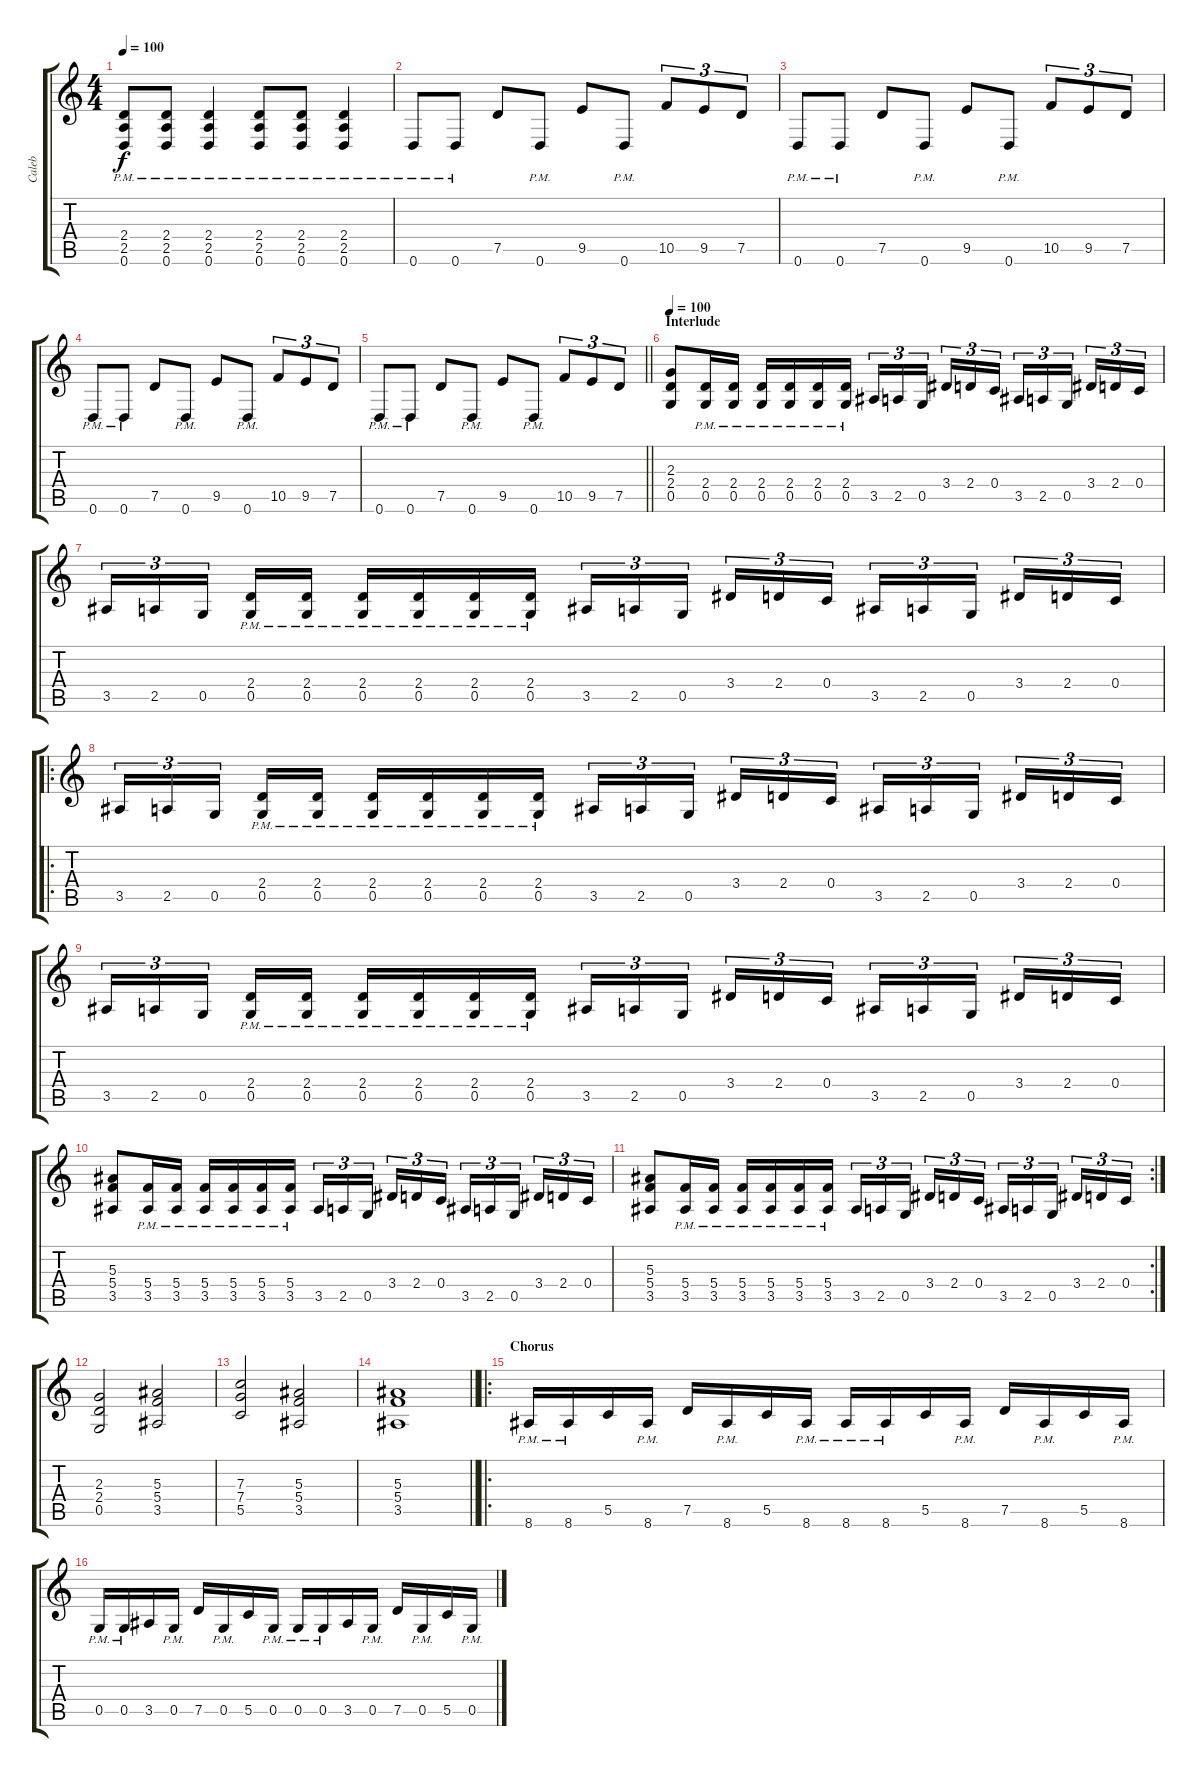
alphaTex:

\track ("Caleb" "Caleb") {instrument distortionguitar}
\staff {score tabs}
\tuning (D4 A3 F3 C3 G2 D2) {hide}
\ts (4 4)
\tempo 100
\clef g2
\ks c
(2.4{pm} 2.5{pm} 0.6{pm}).8{dy f} (2.4{pm} 2.5{pm} 0.6{pm}).8 (2.4{pm} 2.5{pm} 0.6{pm}).4 (2.4{pm} 2.5{pm} 0.6{pm}).8 (2.4{pm} 2.5{pm} 0.6{pm}).8 (2.4{pm} 2.5{pm} 0.6{pm}).4 |
0.6{pm}.8 0.6{pm}.8 7.5.8 0.6{pm}.8 9.5.8 0.6{pm}.8 10.5.8{tu (3 2)} 9.5.8{tu (3 2)} 7.5.8{tu (3 2)} |
0.6{pm}.8 0.6{pm}.8 7.5.8 0.6{pm}.8 9.5.8 0.6{pm}.8 10.5.8{tu (3 2)} 9.5.8{tu (3 2)} 7.5.8{tu (3 2)} |
0.6{pm}.8 0.6{pm}.8 7.5.8 0.6{pm}.8 9.5.8 0.6{pm}.8 10.5.8{tu (3 2)} 9.5.8{tu (3 2)} 7.5.8{tu (3 2)} |
\barLineRight lightlight
0.6{pm}.8 0.6{pm}.8 7.5.8 0.6{pm}.8 9.5.8 0.6{pm}.8 10.5.8{tu (3 2)} 9.5.8{tu (3 2)} 7.5.8{tu (3 2)} |
\section ("" "Interlude")
\tempo 100
(2.3 2.4 0.5).8 (2.4{pm} 0.5{pm}).16 (2.4{pm} 0.5{pm}).16 (2.4{pm} 0.5{pm}).16 (2.4{pm} 0.5{pm}).16 (2.4{pm} 0.5{pm}).16 (2.4{pm} 0.5{pm}).16 3.5.16{tu (3 2)} 2.5.16{tu (3 2)} 0.5.16{tu (3 2) beam splitsecondary} 3.4.16{tu (3 2)} 2.4.16{tu (3 2)} 0.4.16{tu (3 2)} 3.5.16{tu (3 2)} 2.5.16{tu (3 2)} 0.5.16{tu (3 2) beam splitsecondary} 3.4.16{tu (3 2)} 2.4.16{tu (3 2)} 0.4.16{tu (3 2)} |
3.5.16{tu (3 2)} 2.5.16{tu (3 2)} 0.5.16{tu (3 2) beam splitsecondary} (2.4{pm} 0.5{pm}).16 (2.4{pm} 0.5{pm}).16 (2.4{pm} 0.5{pm}).16 (2.4{pm} 0.5{pm}).16 (2.4{pm} 0.5{pm}).16 (2.4{pm} 0.5{pm}).16 3.5.16{tu (3 2)} 2.5.16{tu (3 2)} 0.5.16{tu (3 2) beam splitsecondary} 3.4.16{tu (3 2)} 2.4.16{tu (3 2)} 0.4.16{tu (3 2)} 3.5.16{tu (3 2)} 2.5.16{tu (3 2)} 0.5.16{tu (3 2) beam splitsecondary} 3.4.16{tu (3 2)} 2.4.16{tu (3 2)} 0.4.16{tu (3 2)} |
\ro
3.5.16{tu (3 2)} 2.5.16{tu (3 2)} 0.5.16{tu (3 2) beam splitsecondary} (2.4{pm} 0.5{pm}).16 (2.4{pm} 0.5{pm}).16 (2.4{pm} 0.5{pm}).16 (2.4{pm} 0.5{pm}).16 (2.4{pm} 0.5{pm}).16 (2.4{pm} 0.5{pm}).16 3.5.16{tu (3 2)} 2.5.16{tu (3 2)} 0.5.16{tu (3 2) beam splitsecondary} 3.4.16{tu (3 2)} 2.4.16{tu (3 2)} 0.4.16{tu (3 2)} 3.5.16{tu (3 2)} 2.5.16{tu (3 2)} 0.5.16{tu (3 2) beam splitsecondary} 3.4.16{tu (3 2)} 2.4.16{tu (3 2)} 0.4.16{tu (3 2)} |
3.5.16{tu (3 2)} 2.5.16{tu (3 2)} 0.5.16{tu (3 2) beam splitsecondary} (2.4{pm} 0.5{pm}).16 (2.4{pm} 0.5{pm}).16 (2.4{pm} 0.5{pm}).16 (2.4{pm} 0.5{pm}).16 (2.4{pm} 0.5{pm}).16 (2.4{pm} 0.5{pm}).16 3.5.16{tu (3 2)} 2.5.16{tu (3 2)} 0.5.16{tu (3 2) beam splitsecondary} 3.4.16{tu (3 2)} 2.4.16{tu (3 2)} 0.4.16{tu (3 2)} 3.5.16{tu (3 2)} 2.5.16{tu (3 2)} 0.5.16{tu (3 2) beam splitsecondary} 3.4.16{tu (3 2)} 2.4.16{tu (3 2)} 0.4.16{tu (3 2)} |
(5.3 5.4 3.5).8 (5.4{pm} 3.5{pm}).16 (5.4{pm} 3.5{pm}).16 (5.4{pm} 3.5{pm}).16 (5.4{pm} 3.5{pm}).16 (5.4{pm} 3.5{pm}).16 (5.4{pm} 3.5{pm}).16 3.5.16{tu (3 2)} 2.5.16{tu (3 2)} 0.5.16{tu (3 2) beam splitsecondary} 3.4.16{tu (3 2)} 2.4.16{tu (3 2)} 0.4.16{tu (3 2)} 3.5.16{tu (3 2)} 2.5.16{tu (3 2)} 0.5.16{tu (3 2) beam splitsecondary} 3.4.16{tu (3 2)} 2.4.16{tu (3 2)} 0.4.16{tu (3 2)} |
\rc 2
(5.3 5.4 3.5).8 (5.4{pm} 3.5{pm}).16 (5.4{pm} 3.5{pm}).16 (5.4{pm} 3.5{pm}).16 (5.4{pm} 3.5{pm}).16 (5.4{pm} 3.5{pm}).16 (5.4{pm} 3.5{pm}).16 3.5.16{tu (3 2)} 2.5.16{tu (3 2)} 0.5.16{tu (3 2) beam splitsecondary} 3.4.16{tu (3 2)} 2.4.16{tu (3 2)} 0.4.16{tu (3 2)} 3.5.16{tu (3 2)} 2.5.16{tu (3 2)} 0.5.16{tu (3 2) beam splitsecondary} 3.4.16{tu (3 2)} 2.4.16{tu (3 2)} 0.4.16{tu (3 2)} |
(2.3 2.4 0.5).2 (5.3 5.4 3.5).2 |
(7.3 7.4 5.5).2 (5.3 5.4 3.5).2 |
\barLineRight lightlight
(5.3 5.4 3.5).1 |
\ro
\section ("" "Chorus")
8.6{pm}.16 8.6{pm}.16 5.5.16 8.6{pm}.16 7.5.16 8.6{pm}.16 5.5.16 8.6{pm}.16 8.6{pm}.16 8.6{pm}.16 5.5.16 8.6{pm}.16 7.5.16 8.6{pm}.16 5.5.16 8.6{pm}.16 |
0.5{pm}.16 0.5{pm}.16 3.5.16 0.5{pm}.16 7.5.16 0.5{pm}.16 5.5.16 0.5{pm}.16 0.5{pm}.16 0.5{pm}.16 3.5.16 0.5{pm}.16 7.5.16 0.5{pm}.16 5.5.16 0.5{pm}.16
